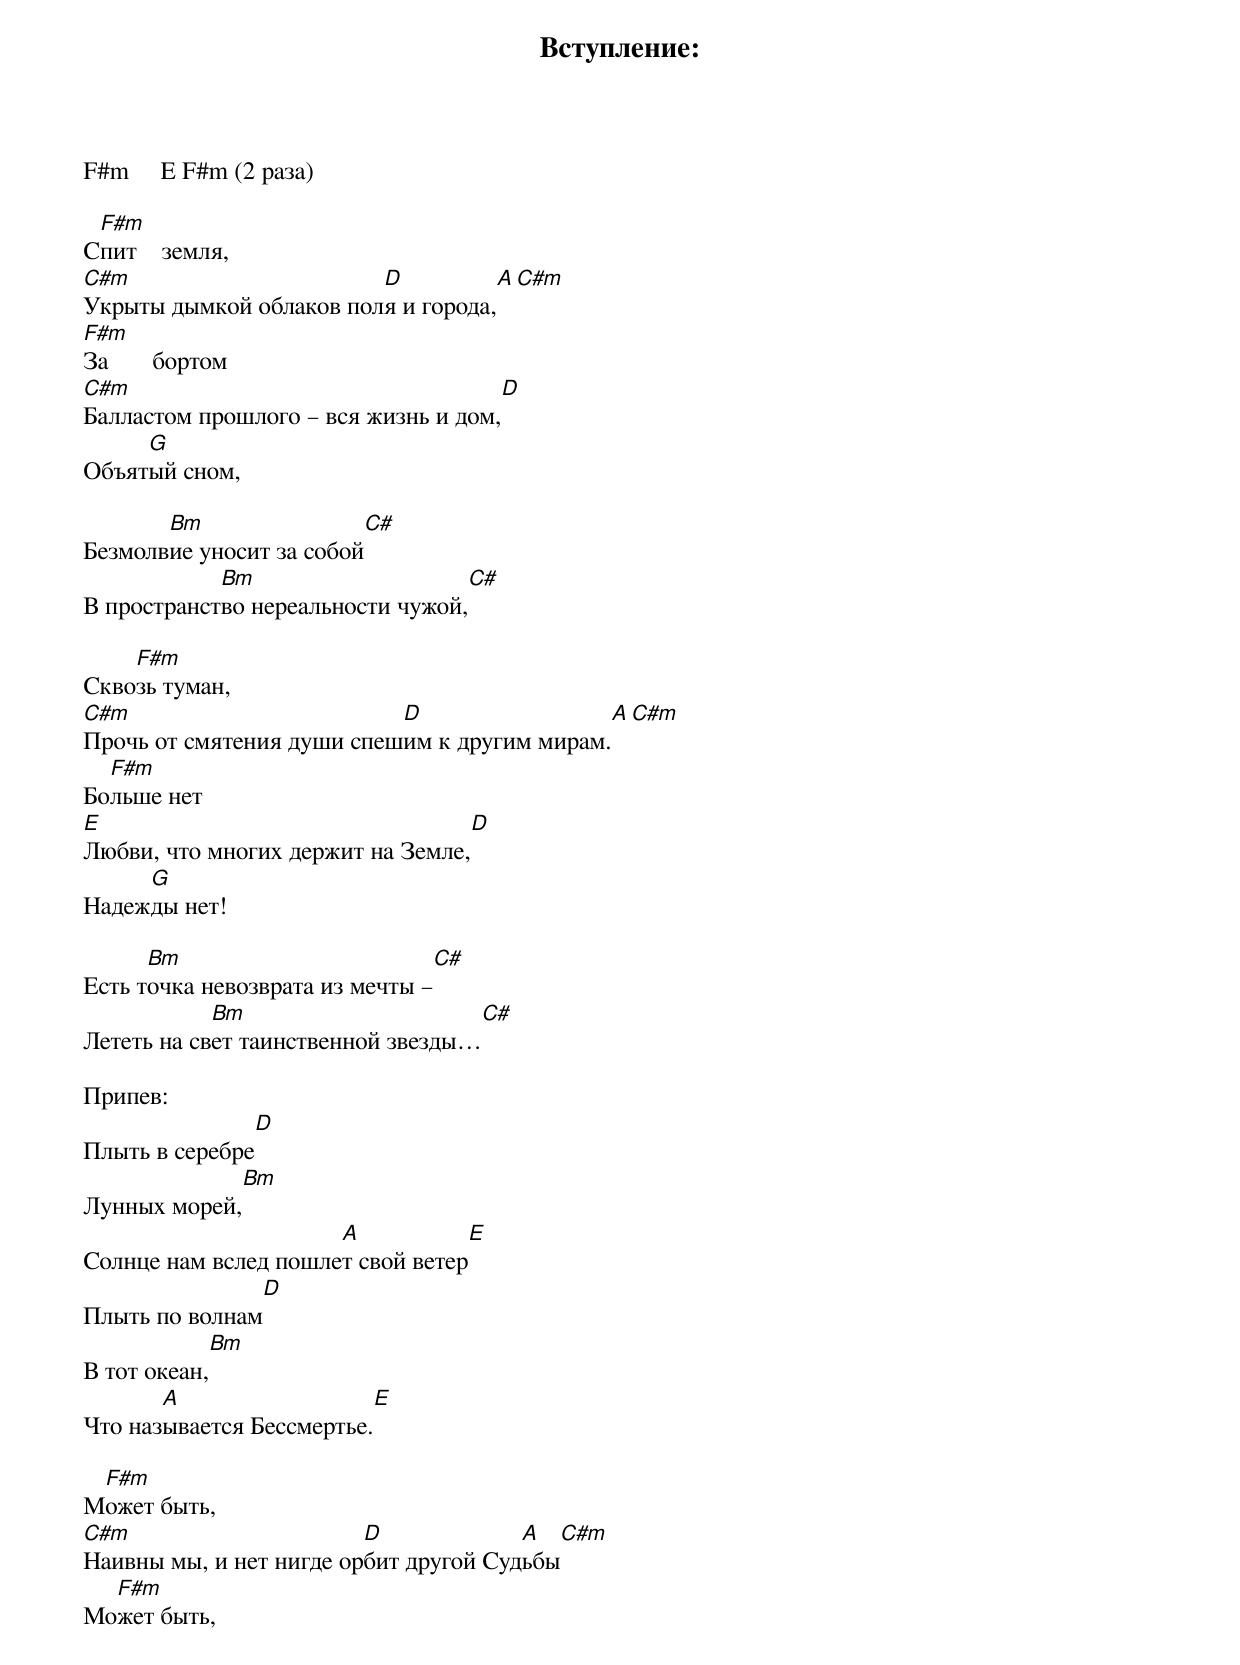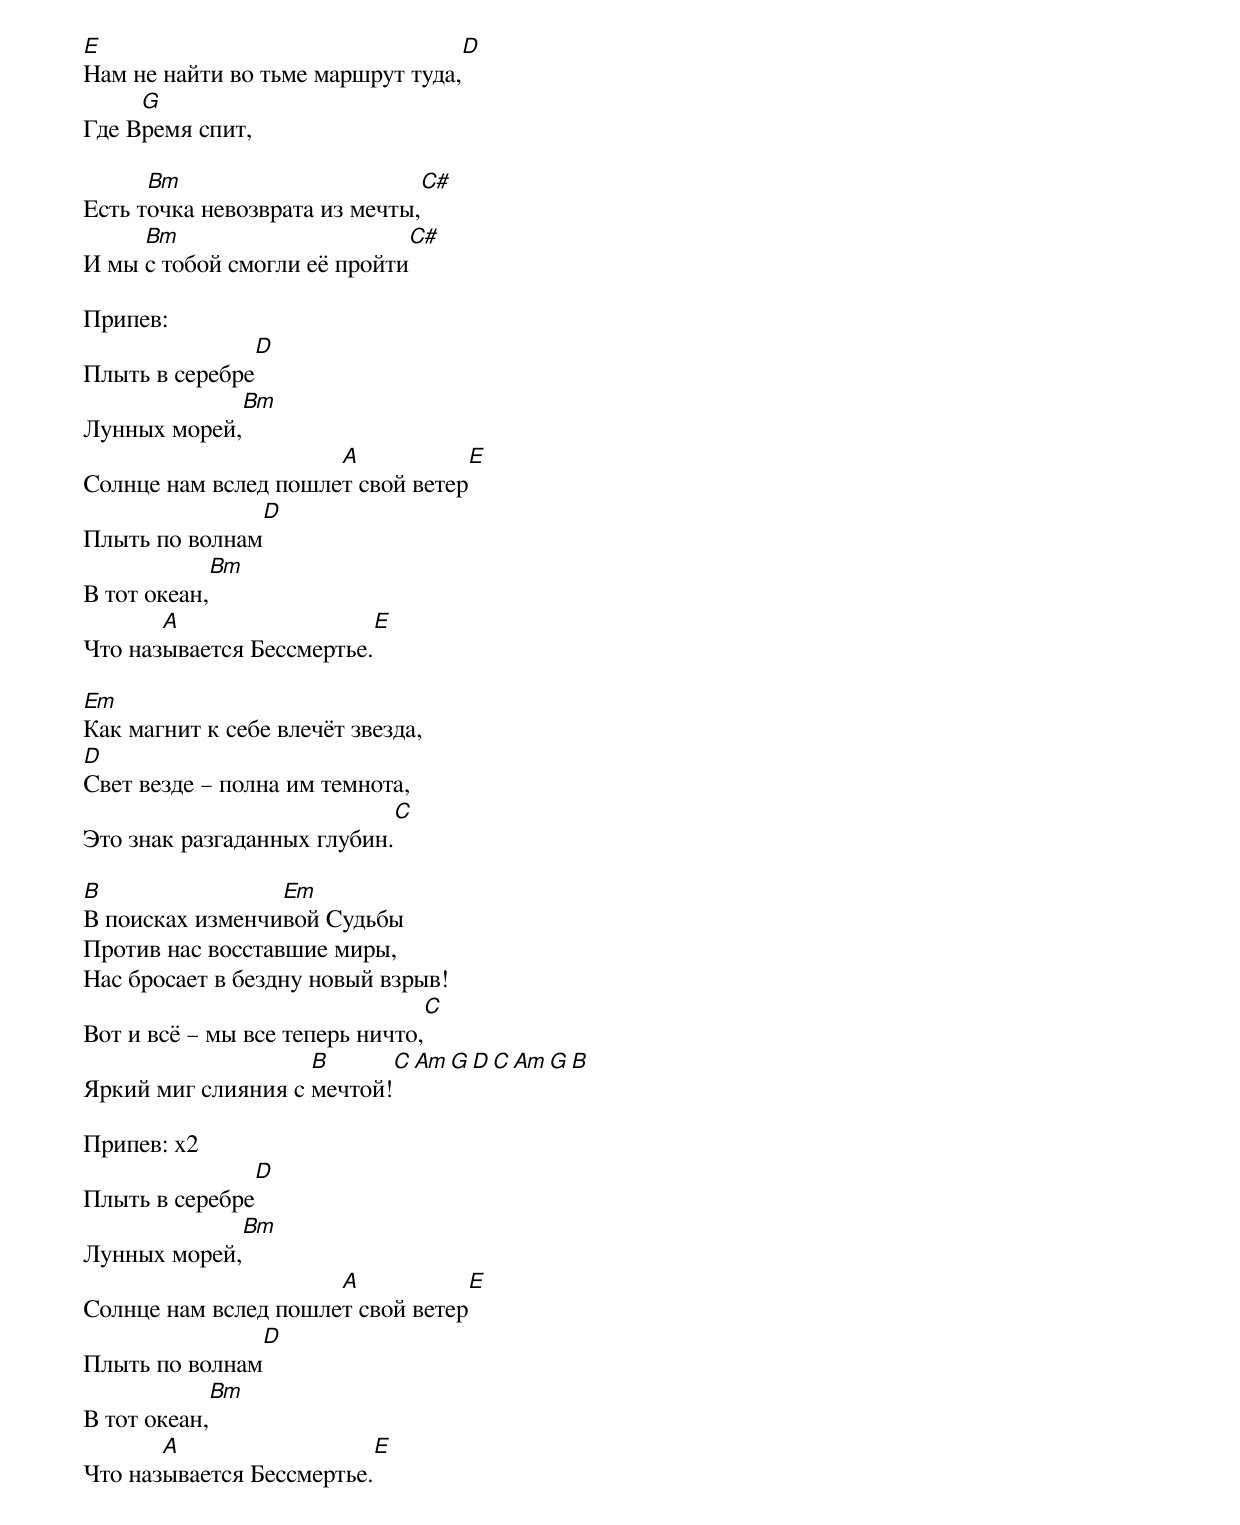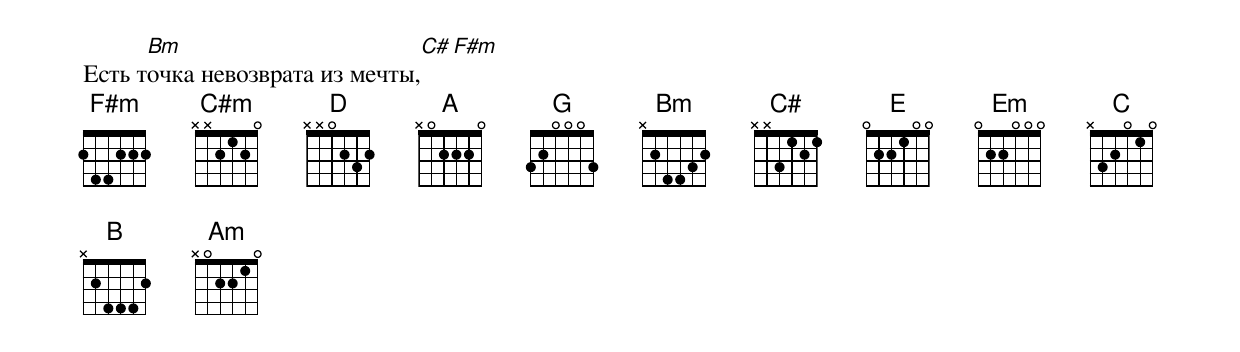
Вступление:
F#m     E F#m (2 раза)

 F#m
Спит    земля,
C#m                      D             A        C#m
Укрыты дымкой облаков поля и города,
F#m
За       бортом
C#m                                   D
Балластом прошлого – вся жизнь и дом,
     G
Объятый сном,

       Bm                        C#
Безмолвие уносит за собой
            Bm                                C#
В пространство нереальности чужой,

    F#m
Сквозь туман,
C#m                        D                    A        C#m
Прочь от смятения души спешим к другим мирам.
  F#m
Больше нет
E                                    D
Любви, что многих держит на Земле,
     G
Надежды нет!

      Bm                        C#
Есть точка невозврата из мечты –
            Bm                                C#
Лететь на свет таинственной звезды…

Припев:
                      D
Плыть в серебре
                 Bm
Лунных морей,
                      A                       E
Солнце нам вслед пошлет свой ветер
                      D
Плыть по волнам
                 Bm
В тот океан,
       A                       E
Что называется Бессмертье.

 F#m
Может быть,
C#m                      D             A        C#m
Наивны мы, и нет нигде орбит другой Судьбы
  F#m
Может быть,
E                                    D
Нам не найти во тьме маршрут туда,
     G
Где Время спит,

      Bm                        C#
Есть точка невозврата из мечты,
     Bm                                C#
И мы с тобой смогли её пройти

Припев:
                      D
Плыть в серебре
                 Bm
Лунных морей,
                      A                       E
Солнце нам вслед пошлет свой ветер
                      D
Плыть по волнам
                 Bm
В тот океан,
       A                       E
Что называется Бессмертье.

Em
Как магнит к себе влечёт звезда,
D
Свет везде – полна им темнота,
                                     C
Это знак разгаданных глубин.

B                Em
В поисках изменчивой Судьбы
Против нас восставшие миры,
Нас бросает в бездну новый взрыв!
                                            C
Вот и всё – мы все теперь ничто,
                    B               C    Am G D C Am G B
Яркий миг слияния с мечтой!

Припев: x2
                      D
Плыть в серебре
                 Bm
Лунных морей,
                      A                       E
Солнце нам вслед пошлет свой ветер
                      D
Плыть по волнам
                 Bm
В тот океан,
       A                       E
Что называется Бессмертье.

      Bm                        C#    F#m
Есть точка невозврата из мечты,
